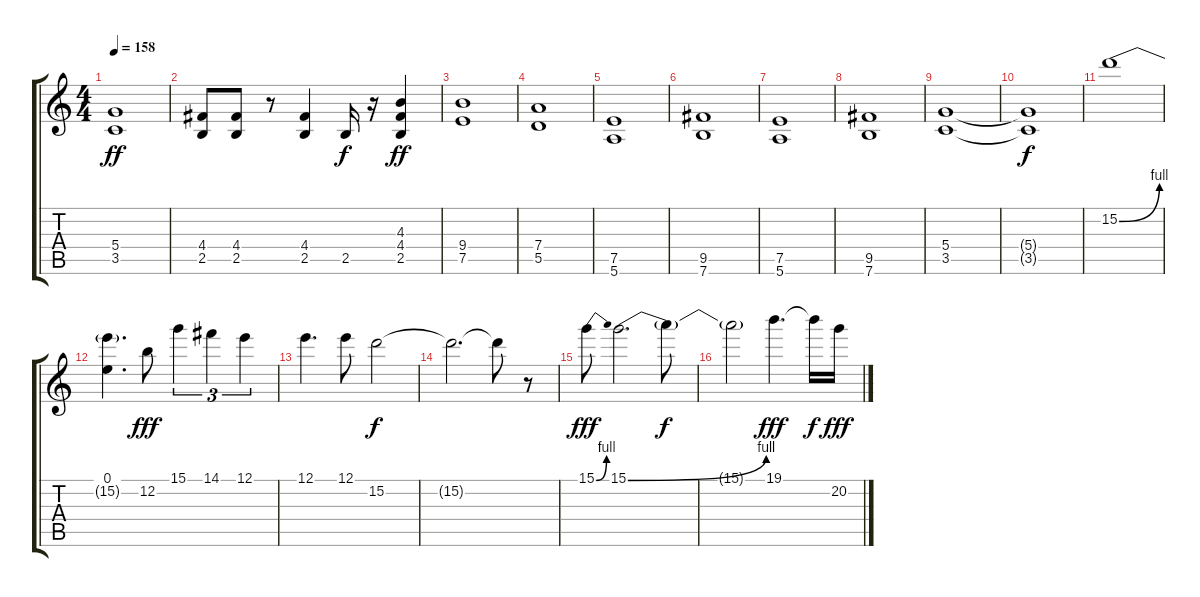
\track "" {instrument overdrivenguitar}
\staff {score tabs}
\tuning (E4 B3 G3 D3 A2 E2) {hide}
\ts (4 4)
\tempo 158
\clef g2
\ks c
(5.4 3.5).1{dy ff} |
(4.4 2.5).8 (4.4 2.5).8 r.8 (4.4 2.5).4 2.5.16{dy f} r.16 (4.3 4.4 2.5).4{dy ff} |
(9.4 7.5).1{txt ""} |
(7.4 5.5).1 |
(7.5 5.6).1{txt ""} |
(9.5 7.6).1 |
(7.5 5.6).1{txt ""} |
(9.5 7.6).1 |
(5.4 3.5).1 |
(5.4{t} 3.5{t}).1{dy f} |
15.2{be (bend 0 0 60 4)}.1 |
(0.1 15.2{t}).4{d} 12.2.8{dy fff} 15.1.4{tu (3 2)} 14.1.4{tu (3 2)} 12.1.4{tu (3 2)} |
12.1.4{d} 12.1.8 15.2.2{dy f} |
15.2{t}.2{d} 15.2{t}.8 r.8 |
15.1{be (bend 0 0 60 4)}.8{dy fff} 15.1{be (bend 0 0 60 4)}.2{d} 15.1{t}.8{dy f} |
15.1{t}.2 19.1.4{d dy fff} 19.1{t}.16{dy f} 20.2.16{dy fff}
